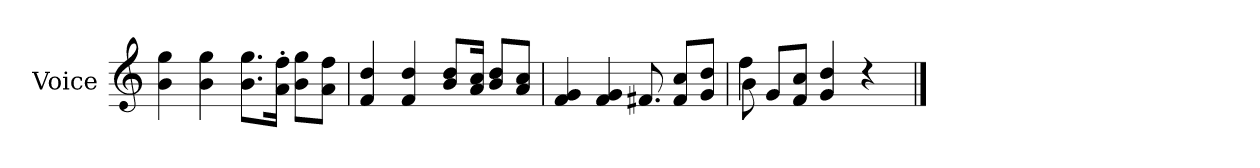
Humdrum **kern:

**kern
*part1
*staff1
*I"Voice
*I'Voice
*clefG3
=1
4g\ 4ee\
4g\ 4ee\
8.g\ 8.ee\L
16f\'< 16dd\'<Jk
8g\ 8ee\L
8f\ 8dd\J
=2
4d/ 4b/
4d/ 4b/
8g/ 8b/L
16f/ 16a/Jk
8g/ 8b/L
8f/ 8a/J
=3
4d/ 4e/
4d/ 4e/
8.d#X/
8d#/ 8a/L
8e/ 8b/J
=4
*^
4dd\	8g\
.	8e/L
2ryy	8d/ 8a/J
.	4e/ 4b/
.	4rb
8ryy	.
*v	*v
==
*-
